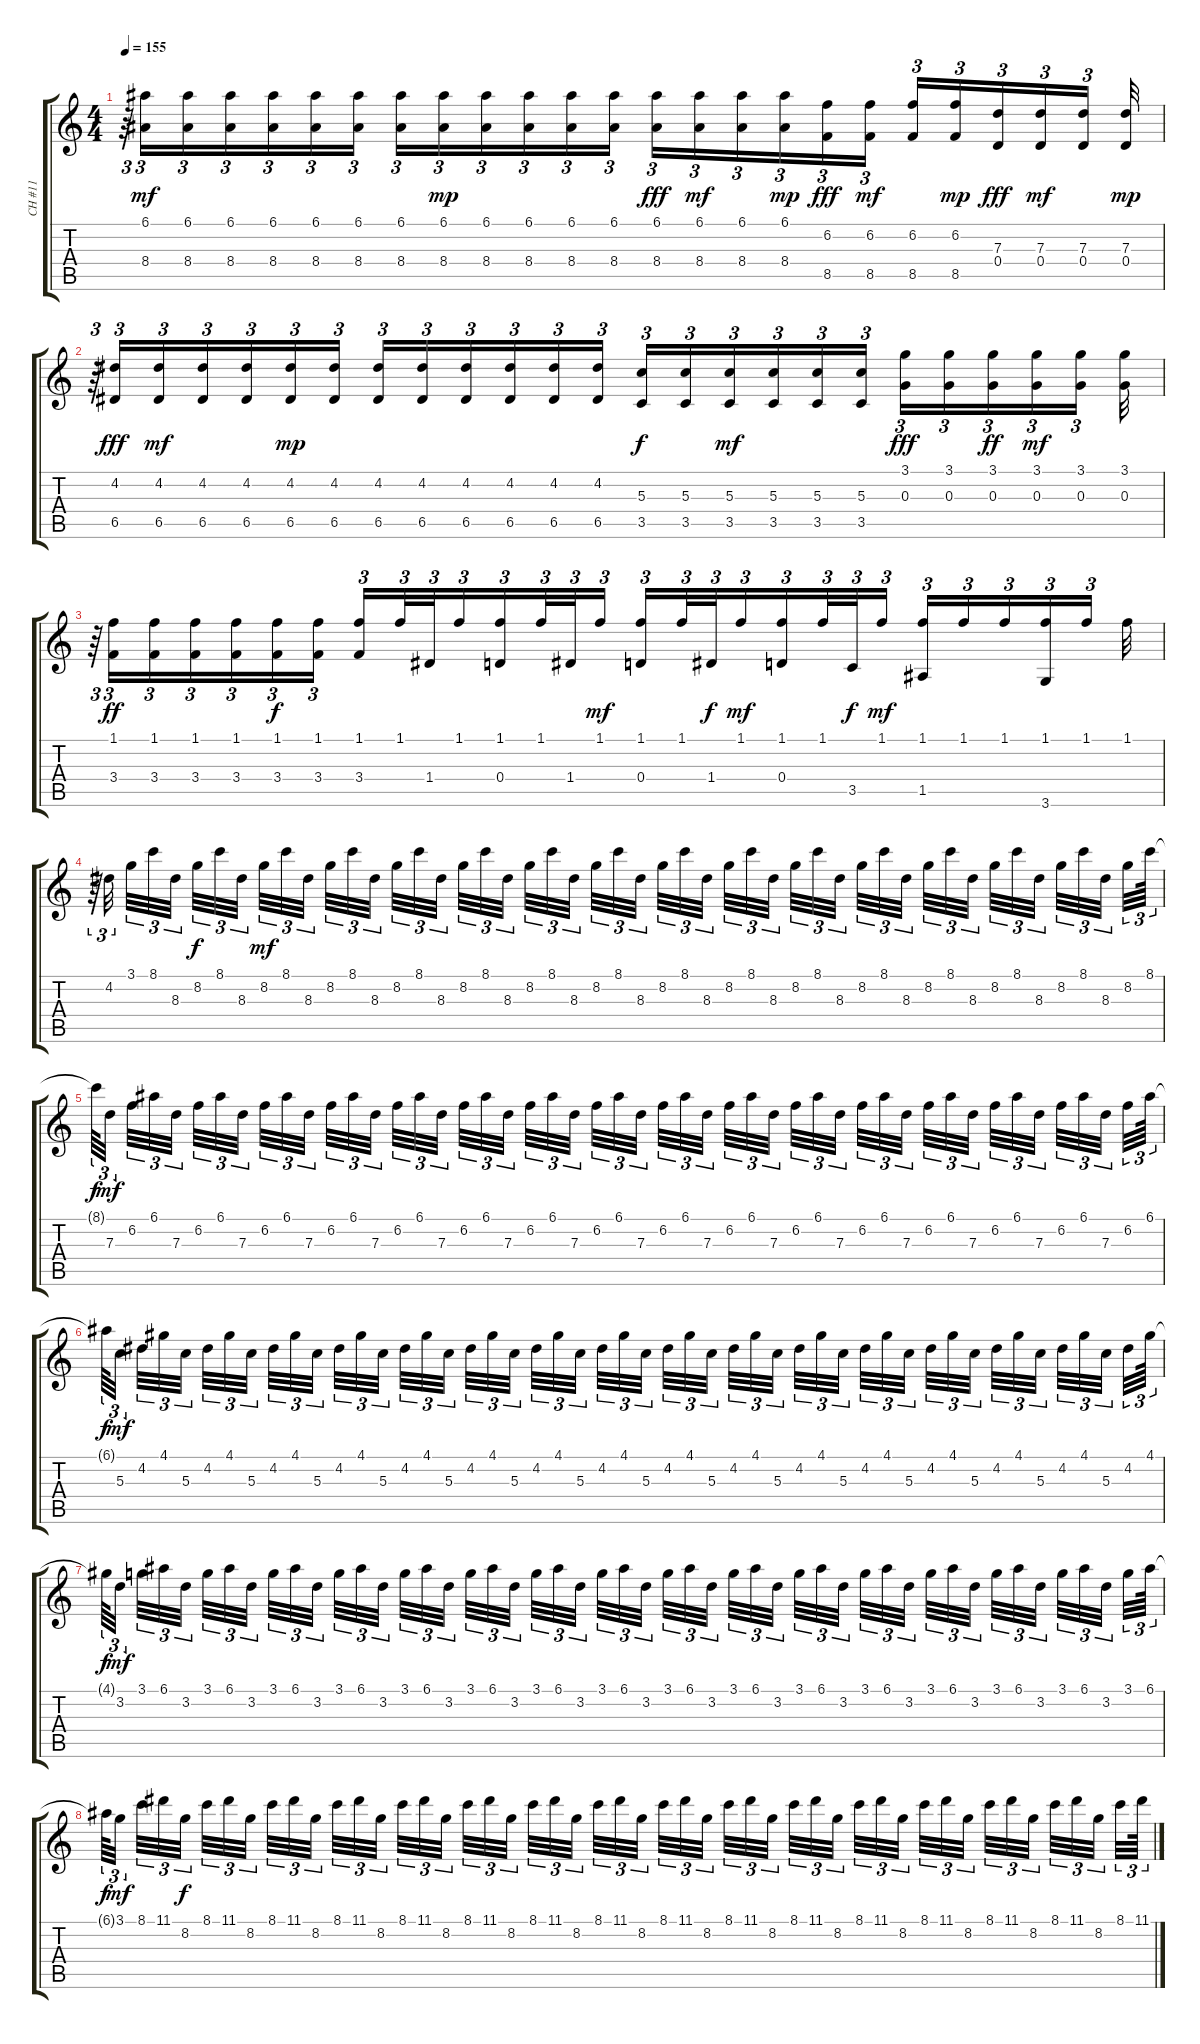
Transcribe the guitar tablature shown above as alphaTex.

\track ("CH #11" "CH #11") {instrument acousticguitarnylon}
\staff {score tabs}
\tuning (E4 B3 G3 D3 A2 E2) {hide}
\ts (4 4)
\tempo 155
\clef g2
\ks c
r.64{tu (3 2) dy mp} (6.1 8.4).16{tu (3 2) dy mf} (6.1 8.4).16{tu (3 2)} (6.1 8.4).16{tu (3 2)} (6.1 8.4).16{tu (3 2)} (6.1 8.4).16{tu (3 2)} (6.1 8.4).16{tu (3 2)} (6.1 8.4).16{tu (3 2)} (6.1 8.4).16{tu (3 2) dy mp} (6.1 8.4).16{tu (3 2)} (6.1 8.4).16{tu (3 2)} (6.1 8.4).16{tu (3 2)} (6.1 8.4).16{tu (3 2)} (6.1 8.4).16{tu (3 2) dy fff} (6.1 8.4).16{tu (3 2) dy mf} (6.1 8.4).16{tu (3 2)} (6.1 8.4).16{tu (3 2) dy mp} (6.2 8.5).16{tu (3 2) dy fff} (6.2 8.5).16{tu (3 2) dy mf} (6.2 8.5).16{tu (3 2)} (6.2 8.5).16{tu (3 2) dy mp} (7.3 0.4).16{tu (3 2) dy fff} (7.3 0.4).16{tu (3 2) dy mf} (7.3 0.4).16{tu (3 2)} (7.3 0.4).32{dy mp} |
r.64{tu (3 2)} (4.2 6.5).16{tu (3 2) dy fff} (4.2 6.5).16{tu (3 2) dy mf} (4.2 6.5).16{tu (3 2)} (4.2 6.5).16{tu (3 2)} (4.2 6.5).16{tu (3 2) dy mp} (4.2 6.5).16{tu (3 2)} (4.2 6.5).16{tu (3 2)} (4.2 6.5).16{tu (3 2)} (4.2 6.5).16{tu (3 2)} (4.2 6.5).16{tu (3 2)} (4.2 6.5).16{tu (3 2)} (4.2 6.5).16{tu (3 2)} (5.3 3.5).16{tu (3 2) dy f} (5.3 3.5).16{tu (3 2)} (5.3 3.5).16{tu (3 2) dy mf} (5.3 3.5).16{tu (3 2)} (5.3 3.5).16{tu (3 2)} (5.3 3.5).16{tu (3 2)} (3.1 0.3).16{tu (3 2) dy fff} (3.1 0.3).16{tu (3 2)} (3.1 0.3).16{tu (3 2) dy ff} (3.1 0.3).16{tu (3 2) dy mf} (3.1 0.3).16{tu (3 2)} (3.1 0.3).32 |
r.64{tu (3 2)} (1.1 3.4).16{tu (3 2) dy ff} (1.1 3.4).16{tu (3 2)} (1.1 3.4).16{tu (3 2)} (1.1 3.4).16{tu (3 2)} (1.1 3.4).16{tu (3 2) dy f} (1.1 3.4).16{tu (3 2)} (1.1 3.4).16{tu (3 2)} 1.1.32{tu (3 2)} 1.4.32{tu (3 2)} 1.1.16{tu (3 2)} (1.1 0.4).16{tu (3 2)} 1.1.32{tu (3 2)} 1.4.32{tu (3 2)} 1.1.16{tu (3 2) dy mf} (1.1 0.4).16{tu (3 2)} 1.1.32{tu (3 2)} 1.4.32{tu (3 2) dy f} 1.1.16{tu (3 2) dy mf} (1.1 0.4).16{tu (3 2)} 1.1.32{tu (3 2)} 3.5.32{tu (3 2) dy f} 1.1.16{tu (3 2) dy mf} (1.1 1.5).16{tu (3 2)} 1.1.16{tu (3 2)} 1.1.16{tu (3 2)} (1.1 3.6).16{tu (3 2)} 1.1.16{tu (3 2)} 1.1.32 |
r.64{tu (3 2)} 4.2.32{tu (3 2)} 3.1.32{tu (3 2)} 8.1.32{tu (3 2)} 8.3.32{tu (3 2)} 8.2.32{tu (3 2) dy f} 8.1.32{tu (3 2)} 8.3.32{tu (3 2)} 8.2.32{tu (3 2) dy mf} 8.1.32{tu (3 2)} 8.3.32{tu (3 2)} 8.2.32{tu (3 2)} 8.1.32{tu (3 2)} 8.3.32{tu (3 2)} 8.2.32{tu (3 2)} 8.1.32{tu (3 2)} 8.3.32{tu (3 2)} 8.2.32{tu (3 2)} 8.1.32{tu (3 2)} 8.3.32{tu (3 2)} 8.2.32{tu (3 2)} 8.1.32{tu (3 2)} 8.3.32{tu (3 2)} 8.2.32{tu (3 2)} 8.1.32{tu (3 2)} 8.3.32{tu (3 2)} 8.2.32{tu (3 2)} 8.1.32{tu (3 2)} 8.3.32{tu (3 2)} 8.2.32{tu (3 2)} 8.1.32{tu (3 2)} 8.3.32{tu (3 2)} 8.2.32{tu (3 2)} 8.1.32{tu (3 2)} 8.3.32{tu (3 2)} 8.2.32{tu (3 2)} 8.1.32{tu (3 2)} 8.3.32{tu (3 2)} 8.2.32{tu (3 2)} 8.1.32{tu (3 2)} 8.3.32{tu (3 2)} 8.2.32{tu (3 2)} 8.1.32{tu (3 2)} 8.3.32{tu (3 2)} 8.2.32{tu (3 2)} 8.1.32{tu (3 2)} 8.3.32{tu (3 2)} 8.2.32{tu (3 2)} 8.1.64{tu (3 2)} |
8.1{t}.64{tu (3 2) dy f} 7.3.32{tu (3 2) dy mf} 6.2.32{tu (3 2)} 6.1.32{tu (3 2)} 7.3.32{tu (3 2)} 6.2.32{tu (3 2)} 6.1.32{tu (3 2)} 7.3.32{tu (3 2)} 6.2.32{tu (3 2)} 6.1.32{tu (3 2)} 7.3.32{tu (3 2)} 6.2.32{tu (3 2)} 6.1.32{tu (3 2)} 7.3.32{tu (3 2)} 6.2.32{tu (3 2)} 6.1.32{tu (3 2)} 7.3.32{tu (3 2)} 6.2.32{tu (3 2)} 6.1.32{tu (3 2)} 7.3.32{tu (3 2)} 6.2.32{tu (3 2)} 6.1.32{tu (3 2)} 7.3.32{tu (3 2)} 6.2.32{tu (3 2)} 6.1.32{tu (3 2)} 7.3.32{tu (3 2)} 6.2.32{tu (3 2)} 6.1.32{tu (3 2)} 7.3.32{tu (3 2)} 6.2.32{tu (3 2)} 6.1.32{tu (3 2)} 7.3.32{tu (3 2)} 6.2.32{tu (3 2)} 6.1.32{tu (3 2)} 7.3.32{tu (3 2)} 6.2.32{tu (3 2)} 6.1.32{tu (3 2)} 7.3.32{tu (3 2)} 6.2.32{tu (3 2)} 6.1.32{tu (3 2)} 7.3.32{tu (3 2)} 6.2.32{tu (3 2)} 6.1.32{tu (3 2)} 7.3.32{tu (3 2)} 6.2.32{tu (3 2)} 6.1.32{tu (3 2)} 7.3.32{tu (3 2)} 6.2.32{tu (3 2)} 6.1.64{tu (3 2)} |
6.1{t}.64{tu (3 2) dy f} 5.3.32{tu (3 2) dy mf} 4.2.32{tu (3 2)} 4.1.32{tu (3 2)} 5.3.32{tu (3 2)} 4.2.32{tu (3 2)} 4.1.32{tu (3 2)} 5.3.32{tu (3 2)} 4.2.32{tu (3 2)} 4.1.32{tu (3 2)} 5.3.32{tu (3 2)} 4.2.32{tu (3 2)} 4.1.32{tu (3 2)} 5.3.32{tu (3 2)} 4.2.32{tu (3 2)} 4.1.32{tu (3 2)} 5.3.32{tu (3 2)} 4.2.32{tu (3 2)} 4.1.32{tu (3 2)} 5.3.32{tu (3 2)} 4.2.32{tu (3 2)} 4.1.32{tu (3 2)} 5.3.32{tu (3 2)} 4.2.32{tu (3 2)} 4.1.32{tu (3 2)} 5.3.32{tu (3 2)} 4.2.32{tu (3 2)} 4.1.32{tu (3 2)} 5.3.32{tu (3 2)} 4.2.32{tu (3 2)} 4.1.32{tu (3 2)} 5.3.32{tu (3 2)} 4.2.32{tu (3 2)} 4.1.32{tu (3 2)} 5.3.32{tu (3 2)} 4.2.32{tu (3 2)} 4.1.32{tu (3 2)} 5.3.32{tu (3 2)} 4.2.32{tu (3 2)} 4.1.32{tu (3 2)} 5.3.32{tu (3 2)} 4.2.32{tu (3 2)} 4.1.32{tu (3 2)} 5.3.32{tu (3 2)} 4.2.32{tu (3 2)} 4.1.32{tu (3 2)} 5.3.32{tu (3 2)} 4.2.32{tu (3 2)} 4.1.64{tu (3 2)} |
4.1{t}.64{tu (3 2) dy f} 3.2.32{tu (3 2) dy mf} 3.1.32{tu (3 2)} 6.1.32{tu (3 2)} 3.2.32{tu (3 2)} 3.1.32{tu (3 2)} 6.1.32{tu (3 2)} 3.2.32{tu (3 2)} 3.1.32{tu (3 2)} 6.1.32{tu (3 2)} 3.2.32{tu (3 2)} 3.1.32{tu (3 2)} 6.1.32{tu (3 2)} 3.2.32{tu (3 2)} 3.1.32{tu (3 2)} 6.1.32{tu (3 2)} 3.2.32{tu (3 2)} 3.1.32{tu (3 2)} 6.1.32{tu (3 2)} 3.2.32{tu (3 2)} 3.1.32{tu (3 2)} 6.1.32{tu (3 2)} 3.2.32{tu (3 2)} 3.1.32{tu (3 2)} 6.1.32{tu (3 2)} 3.2.32{tu (3 2)} 3.1.32{tu (3 2)} 6.1.32{tu (3 2)} 3.2.32{tu (3 2)} 3.1.32{tu (3 2)} 6.1.32{tu (3 2)} 3.2.32{tu (3 2)} 3.1.32{tu (3 2)} 6.1.32{tu (3 2)} 3.2.32{tu (3 2)} 3.1.32{tu (3 2)} 6.1.32{tu (3 2)} 3.2.32{tu (3 2)} 3.1.32{tu (3 2)} 6.1.32{tu (3 2)} 3.2.32{tu (3 2)} 3.1.32{tu (3 2)} 6.1.32{tu (3 2)} 3.2.32{tu (3 2)} 3.1.32{tu (3 2)} 6.1.32{tu (3 2)} 3.2.32{tu (3 2)} 3.1.32{tu (3 2)} 6.1.64{tu (3 2)} |
6.1{t}.64{tu (3 2) dy f} 3.1.32{tu (3 2) dy mf} 8.1.32{tu (3 2)} 11.1.32{tu (3 2)} 8.2.32{tu (3 2) dy f} 8.1.32{tu (3 2)} 11.1.32{tu (3 2)} 8.2.32{tu (3 2)} 8.1.32{tu (3 2)} 11.1.32{tu (3 2)} 8.2.32{tu (3 2)} 8.1.32{tu (3 2)} 11.1.32{tu (3 2)} 8.2.32{tu (3 2)} 8.1.32{tu (3 2)} 11.1.32{tu (3 2)} 8.2.32{tu (3 2)} 8.1.32{tu (3 2)} 11.1.32{tu (3 2)} 8.2.32{tu (3 2)} 8.1.32{tu (3 2)} 11.1.32{tu (3 2)} 8.2.32{tu (3 2)} 8.1.32{tu (3 2)} 11.1.32{tu (3 2)} 8.2.32{tu (3 2)} 8.1.32{tu (3 2)} 11.1.32{tu (3 2)} 8.2.32{tu (3 2)} 8.1.32{tu (3 2)} 11.1.32{tu (3 2)} 8.2.32{tu (3 2)} 8.1.32{tu (3 2)} 11.1.32{tu (3 2)} 8.2.32{tu (3 2)} 8.1.32{tu (3 2)} 11.1.32{tu (3 2)} 8.2.32{tu (3 2)} 8.1.32{tu (3 2)} 11.1.32{tu (3 2)} 8.2.32{tu (3 2)} 8.1.32{tu (3 2)} 11.1.32{tu (3 2)} 8.2.32{tu (3 2)} 8.1.32{tu (3 2)} 11.1.32{tu (3 2)} 8.2.32{tu (3 2)} 8.1.32{tu (3 2)} 11.1.64{tu (3 2)}
